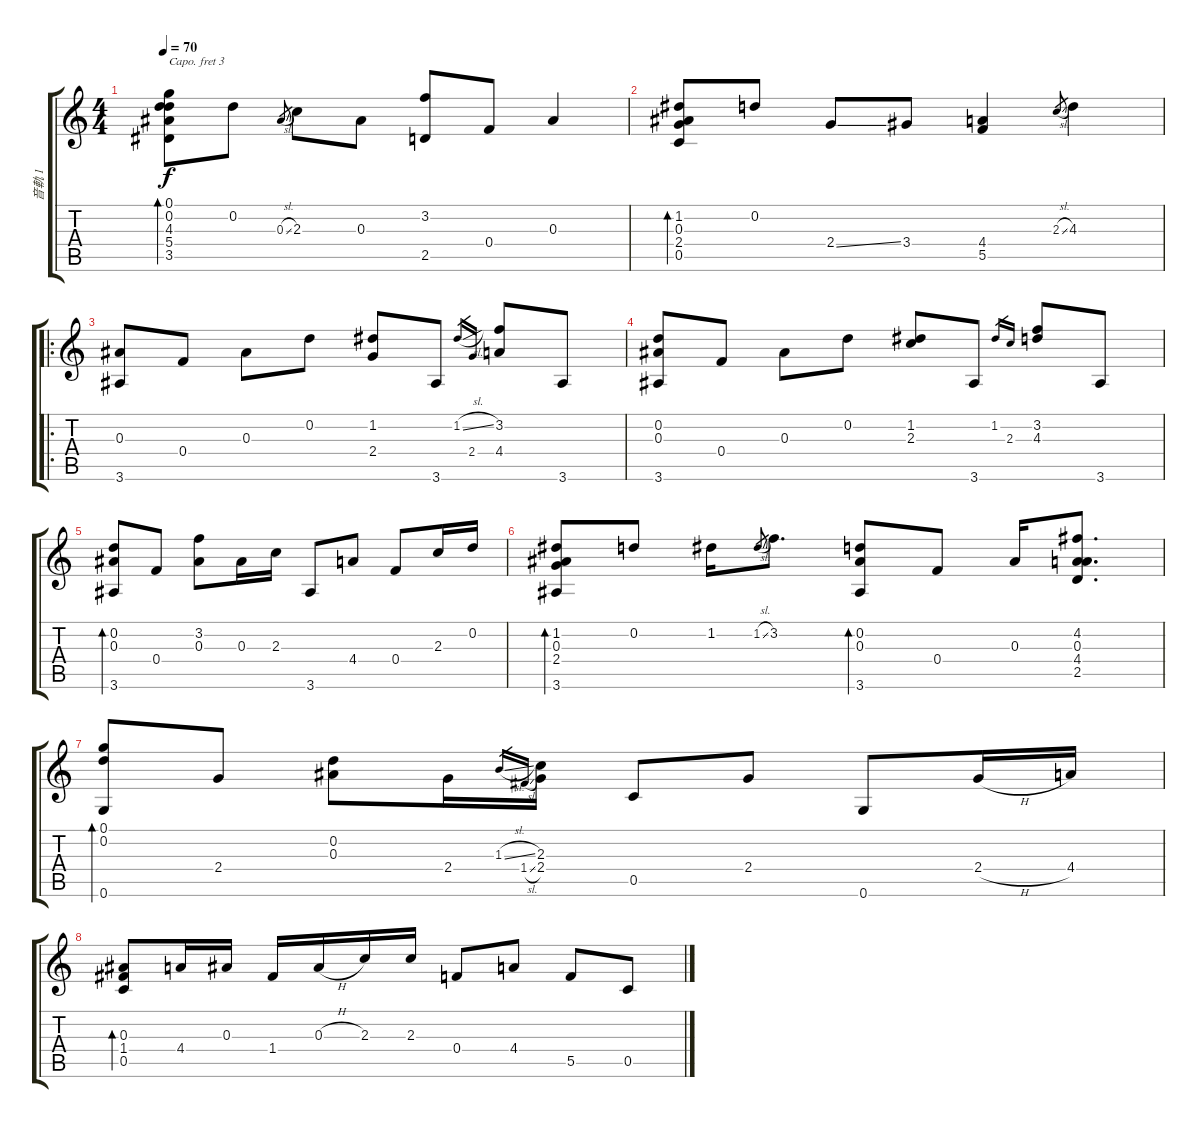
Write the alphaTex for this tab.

\track ("音軌 1" "音軌 1") {instrument acousticguitarsteel}
\staff {score tabs}
\capo 3
\tuning (E4 B3 G3 D3 A2 E2) {hide}
\ts (4 4)
\tempo 70
\clef g2
\ks c
(0.1 0.2 4.3 5.4 3.5).8{bd 480 dy f instrument acousticguitarsteel} 0.2.8 0.3{sl}.8{gr} 2.3.8 0.3.8 (3.2 2.5).8 0.4.8 0.3.4 |
(1.2 0.3 2.4 0.5).8{bd 480} 0.2.8 2.4{ss}.8 3.4.8 (4.4 5.5).4 2.3{sl}.8{gr} 4.3.4 |
\ro
(0.3 3.6).8 0.4.8 0.3.8 0.2.8 (1.2 2.4).8 3.6.8 1.2{sl}.16{gr} 2.4.16{gr} (3.2 4.4).8 3.6.8 |
(0.2 0.3 3.6).8 0.4.8 0.3.8 0.2.8 (1.2 2.3).8 3.6.8 1.2.16{gr} 2.3.16{gr} (3.2 4.3).8 3.6.8 |
(0.2 0.3 3.6).8{bd 240} 0.4.8 (3.2 0.3).8 0.3.16 2.3.16 3.6.8 4.4.8 0.4.8 2.3.16 0.2.16 |
(1.2 0.3 2.4 3.6).8{bd 240} 0.2.8 1.2.16 1.2{sl}.8{gr} 3.2.8{d} (0.2 0.3 3.6).8{bd 240} 0.4.8 0.3.16 (4.2 0.3 4.4 2.5).8{d} |
(0.1 0.2 0.6).8{bd 240} 2.4.8 (0.2 0.3).8 2.4.16 1.3{sl}.16{gr} 1.4{sl}.16{gr} (2.3 2.4).16 0.5.8 2.4.8 0.6.8 2.4{h}.16 4.4.16 |
(0.3 1.4 0.5).8{bd 240} 4.4.16 0.3.16 1.4.16 0.3{h}.16 2.3.16 2.3.16 0.4.8 4.4.8 5.5.8 0.5.8
